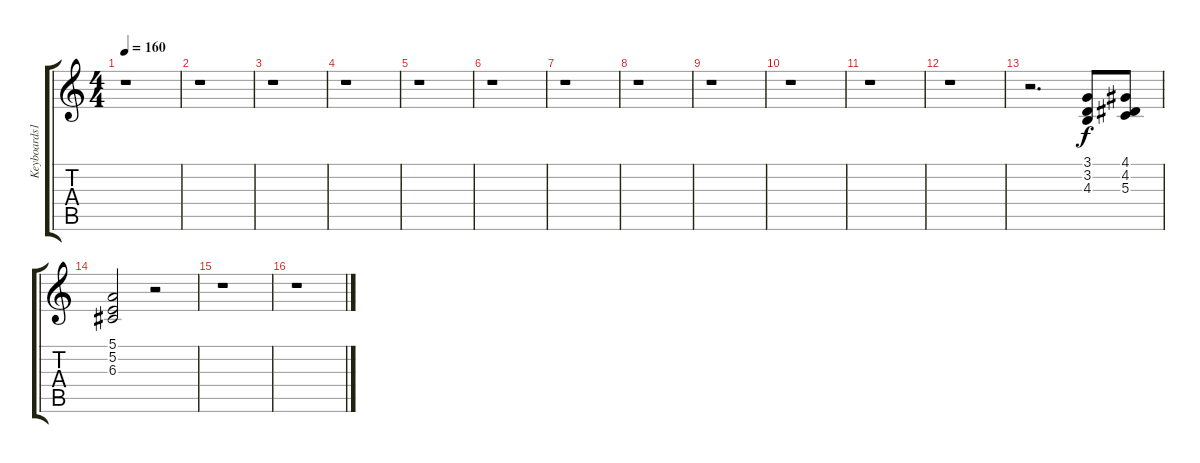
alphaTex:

\track ("Keyboards1" "Keyboards1") {instrument stringensemble1}
\staff {score tabs}
\tuning (E4 B3 G3 D3 A2 E2) {hide}
\ts (4 4)
\tempo 160
\clef g2
\ks c
r.1{dy f} |
r.1 |
r.1 |
r.1 |
r.1 |
r.1 |
r.1 |
r.1 |
r.1 |
r.1 |
r.1 |
r.1 |
r.2{d} (3.1 3.2 4.3).8 (4.1 4.2 5.3).8 |
(5.1 5.2 6.3).2 r.2 |
r.1 |
r.1
